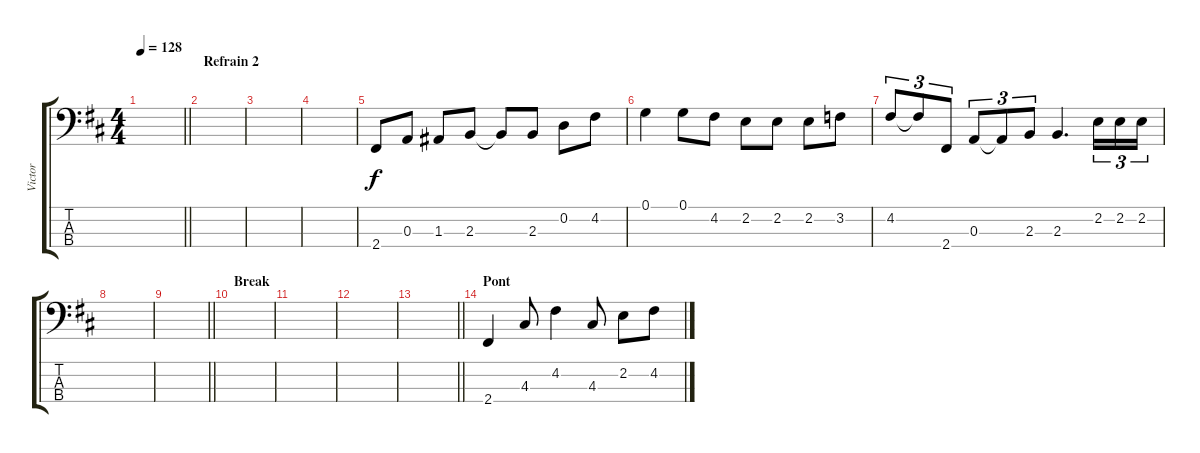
\track ("Victor" "Victor") {solo instrument electricbassfinger}
\staff {score tabs}
\tuning (G2 D2 A1 E1) {hide}
\ts (4 4)
\tempo 128
\clef f4
\barLineRight lightlight
\ks d
|
\section ("" "Refrain 2")
|
|
|
2.4.8 0.3.8 1.3.8 2.3.8 2.3{t}.8 2.3.8 0.2.8 4.2.8 |
0.1.4 0.1.8 4.2.8 2.2.8 2.2.8 2.2.8 3.2.8 |
4.2.8{tu (3 2)} 4.2{t}.8{tu (3 2)} 2.4.8{tu (3 2)} 0.3.8{tu (3 2)} 0.3{t}.8{tu (3 2)} 2.3.8{tu (3 2)} 2.3.4{d} 2.2.16{tu (3 2)} 2.2.16{tu (3 2)} 2.2.16{tu (3 2)} |
|
\barLineRight lightlight
|
\section ("" "Break")
|
|
|
\barLineRight lightlight
|
\section ("" "Pont")
2.4.4 4.3.8 4.2.4 4.3.8 2.2.8 4.2.8
